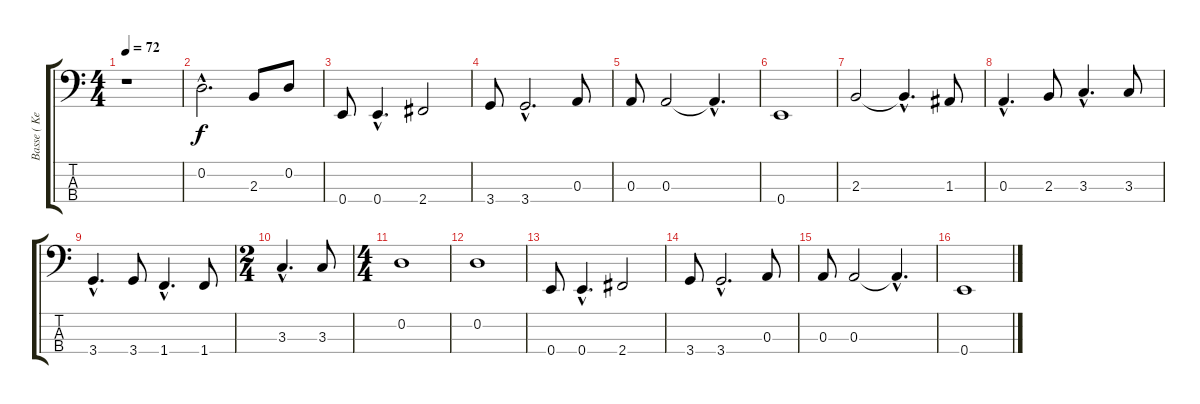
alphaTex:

\track ("Basse ( Keith Duffy )" "Basse ( Ke") {instrument acousticbass}
\staff {score tabs}
\tuning (G2 D2 A1 E1) {hide}
\ts (4 4)
\tempo 72
\clef f4
\ks c
r.1{dy f} |
0.2{hac}.2{d} 2.3.8 0.2.8 |
0.4.8 0.4{hac}.4{d} 2.4.2 |
3.4.8 3.4{hac}.2{d} 0.3.8 |
0.3.8 0.3.2 0.3{hac t}.4{d} |
0.4.1 |
2.3.2 2.3{hac t}.4{d} 1.3.8 |
0.3{hac}.4{d} 2.3.8 3.3{hac}.4{d} 3.3.8 |
3.4{hac}.4{d} 3.4.8 1.4{hac}.4{d} 1.4.8 |
\ts (2 4)
3.3{hac}.4{d} 3.3.8 |
\ts (4 4)
0.2.1 |
0.2.1 |
0.4.8 0.4{hac}.4{d} 2.4.2 |
3.4.8 3.4{hac}.2{d} 0.3.8 |
0.3.8 0.3.2 0.3{hac t}.4{d} |
0.4.1
